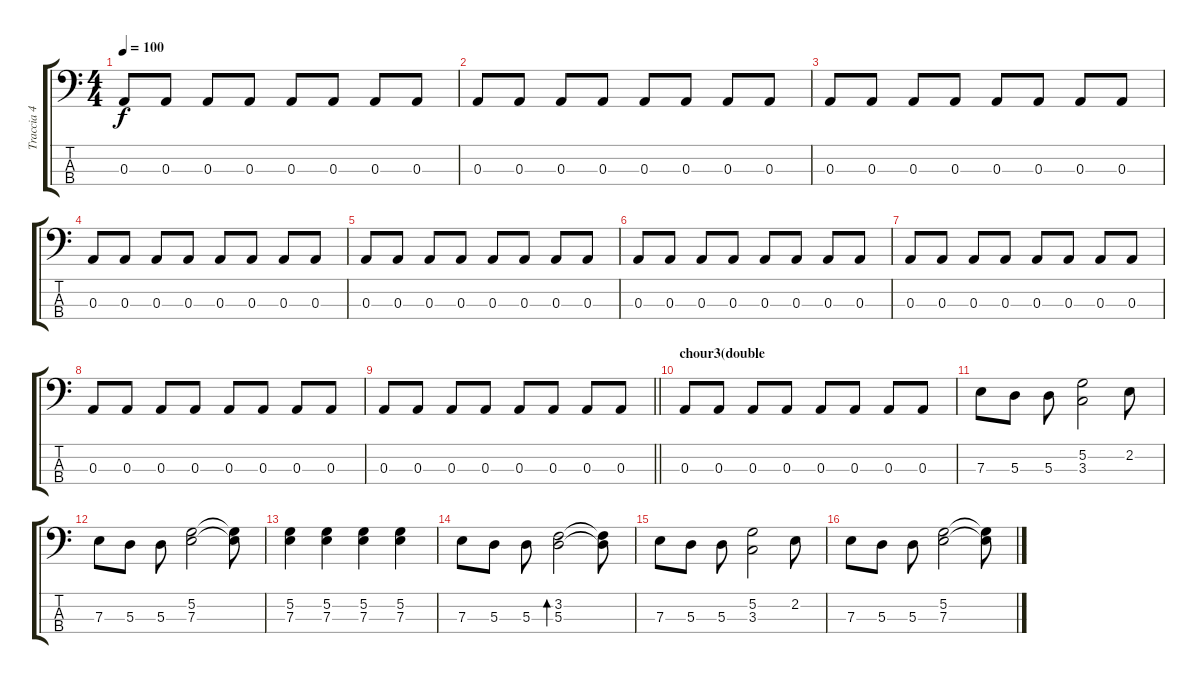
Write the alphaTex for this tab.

\track ("Traccia 4" "Traccia 4") {instrument electricbassfinger}
\staff {score tabs}
\tuning (G2 D2 A1 E1) {hide}
\ts (4 4)
\tempo 100
\clef f4
\ks c
0.3.8{dy f} 0.3.8 0.3.8 0.3.8 0.3.8 0.3.8 0.3.8 0.3.8 |
0.3.8 0.3.8 0.3.8 0.3.8 0.3.8 0.3.8 0.3.8 0.3.8 |
0.3.8 0.3.8 0.3.8 0.3.8 0.3.8 0.3.8 0.3.8 0.3.8 |
0.3.8 0.3.8 0.3.8 0.3.8 0.3.8 0.3.8 0.3.8 0.3.8 |
0.3.8 0.3.8 0.3.8 0.3.8 0.3.8 0.3.8 0.3.8 0.3.8 |
0.3.8 0.3.8 0.3.8 0.3.8 0.3.8 0.3.8 0.3.8 0.3.8 |
0.3.8 0.3.8 0.3.8 0.3.8 0.3.8 0.3.8 0.3.8 0.3.8 |
0.3.8 0.3.8 0.3.8 0.3.8 0.3.8 0.3.8 0.3.8 0.3.8 |
\barLineRight lightlight
0.3.8 0.3.8 0.3.8 0.3.8 0.3.8 0.3.8 0.3.8 0.3.8 |
\section ("" "chour3(double")
0.3.8 0.3.8 0.3.8 0.3.8 0.3.8 0.3.8 0.3.8 0.3.8 |
7.3.8 5.3.8 5.3.8 (5.2 3.3).2 2.2.8 |
7.3.8 5.3.8 5.3.8 (5.2 7.3).2 (5.2{t} 7.3{t}).8 |
(5.2 7.3).4 (5.2 7.3).4 (5.2 7.3).4 (5.2 7.3).4 |
7.3.8 5.3.8 5.3.8 (3.2 5.3).2{bd 60} (3.2{t} 5.3{t}).8 |
7.3.8 5.3.8 5.3.8 (5.2 3.3).2 2.2.8 |
7.3.8 5.3.8 5.3.8 (5.2 7.3).2 (5.2{t} 7.3{t}).8
